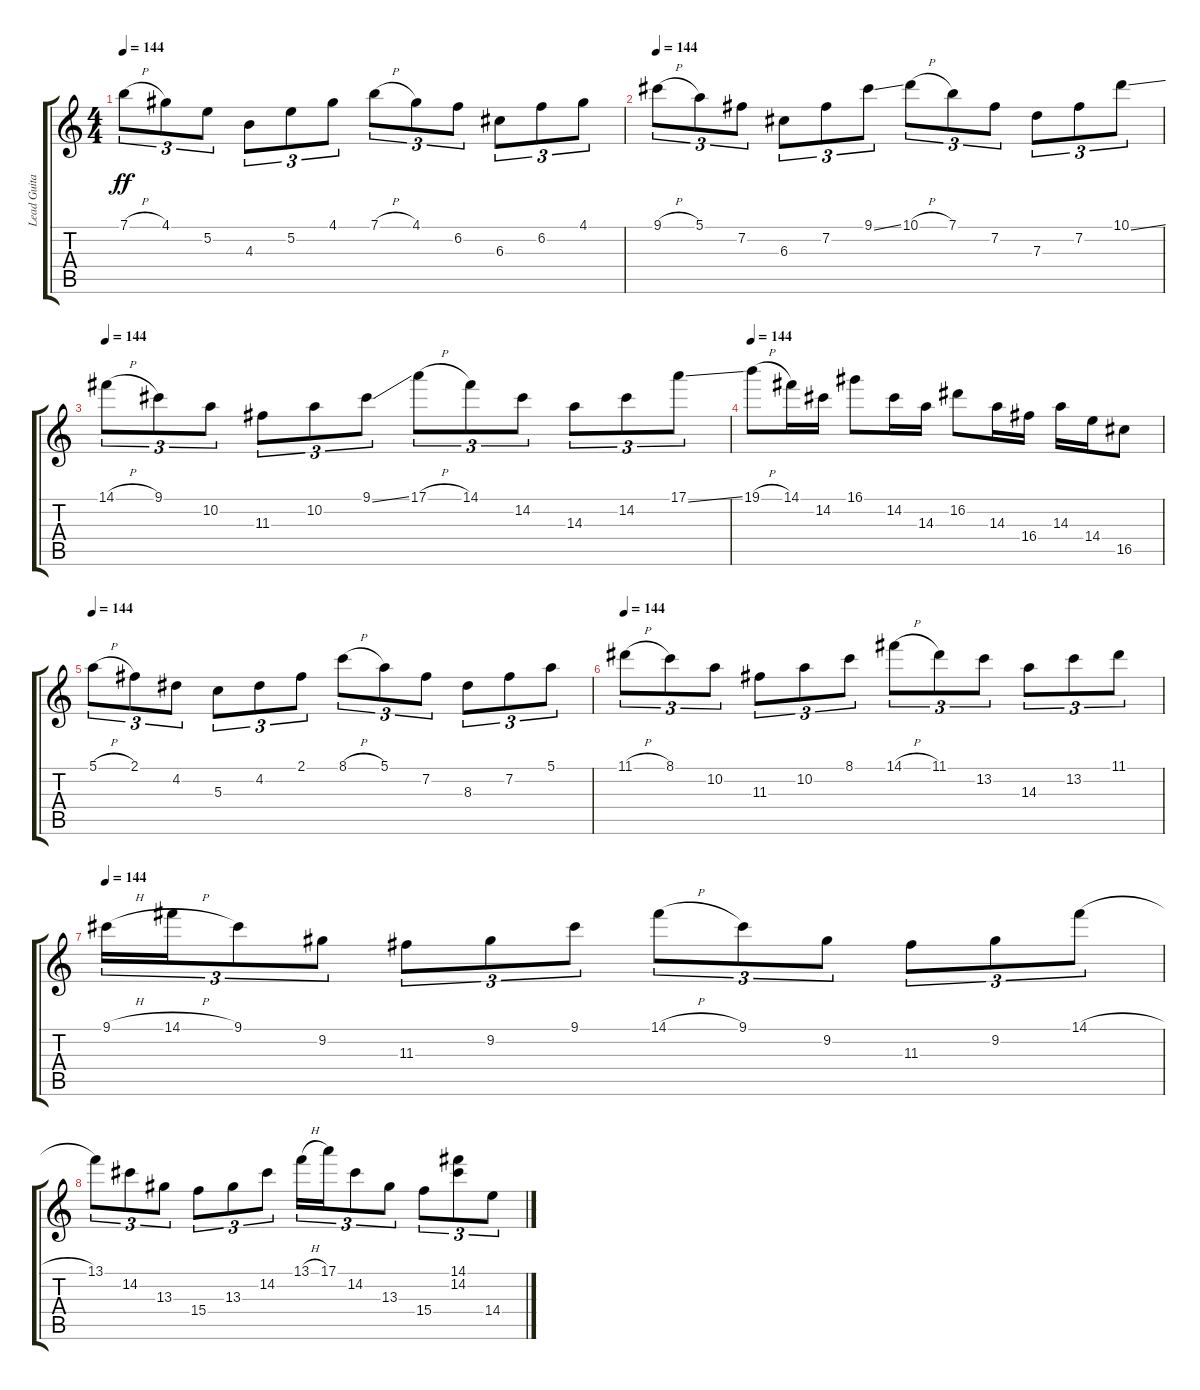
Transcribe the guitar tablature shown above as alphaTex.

\track ("Lead Guitar" "Lead Guita") {instrument overdrivenguitar}
\staff {score tabs}
\tuning (E4 B3 G3 D3 A2 E2) {hide}
\ts (4 4)
\tempo 144
\clef g2
\ks c
7.1{h}.8{tu (3 2) dy ff} 4.1.8{tu (3 2)} 5.2.8{tu (3 2)} 4.3.8{tu (3 2)} 5.2.8{tu (3 2)} 4.1.8{tu (3 2)} 7.1{h}.8{tu (3 2)} 4.1.8{tu (3 2)} 6.2.8{tu (3 2)} 6.3.8{tu (3 2)} 6.2.8{tu (3 2)} 4.1.8{tu (3 2)} |
\tempo 144
9.1{h}.8{tu (3 2)} 5.1.8{tu (3 2)} 7.2.8{tu (3 2)} 6.3.8{tu (3 2)} 7.2.8{tu (3 2)} 9.1{ss}.8{tu (3 2)} 10.1{h}.8{tu (3 2)} 7.1.8{tu (3 2)} 7.2.8{tu (3 2)} 7.3.8{tu (3 2)} 7.2.8{tu (3 2)} 10.1{ss}.8{tu (3 2)} |
\tempo 144
14.1{h}.8{tu (3 2)} 9.1.8{tu (3 2)} 10.2.8{tu (3 2)} 11.3.8{tu (3 2)} 10.2.8{tu (3 2)} 9.1{ss}.8{tu (3 2)} 17.1{h}.8{tu (3 2)} 14.1.8{tu (3 2)} 14.2.8{tu (3 2)} 14.3.8{tu (3 2)} 14.2.8{tu (3 2)} 17.1{ss}.8{tu (3 2)} |
\tempo 144
19.1{h}.8 14.1.16 14.2.16 16.1.8 14.2.16 14.3.16 16.2.8 14.3.16 16.4.16 14.3.16 14.4.16 16.5.8 |
\tempo 144
5.1{h}.8{tu (3 2)} 2.1.8{tu (3 2)} 4.2.8{tu (3 2)} 5.3.8{tu (3 2)} 4.2.8{tu (3 2)} 2.1.8{tu (3 2)} 8.1{h}.8{tu (3 2)} 5.1.8{tu (3 2)} 7.2.8{tu (3 2)} 8.3.8{tu (3 2)} 7.2.8{tu (3 2)} 5.1.8{tu (3 2)} |
\tempo 144
11.1{h}.8{tu (3 2) instrument overdrivenguitar} 8.1.8{tu (3 2)} 10.2.8{tu (3 2)} 11.3.8{tu (3 2)} 10.2.8{tu (3 2)} 8.1.8{tu (3 2)} 14.1{h}.8{tu (3 2)} 11.1.8{tu (3 2)} 13.2.8{tu (3 2)} 14.3.8{tu (3 2)} 13.2.8{tu (3 2)} 11.1.8{tu (3 2)} |
\tempo 144
9.1{h}.16{tu (3 2)} 14.1{h}.16{tu (3 2)} 9.1.8{tu (3 2)} 9.2.8{tu (3 2)} 11.3.8{tu (3 2)} 9.2.8{tu (3 2)} 9.1.8{tu (3 2)} 14.1{h}.8{tu (3 2)} 9.1.8{tu (3 2)} 9.2.8{tu (3 2)} 11.3.8{tu (3 2)} 9.2.8{tu (3 2)} 14.1{h}.8{tu (3 2)} |
13.1.8{tu (3 2)} 14.2.8{tu (3 2)} 13.3.8{tu (3 2)} 15.4.8{tu (3 2)} 13.3.8{tu (3 2)} 14.2.8{tu (3 2)} 13.1{h}.16{tu (3 2)} 17.1.16{tu (3 2)} 14.2.8{tu (3 2)} 13.3.8{tu (3 2)} 15.4.8{tu (3 2)} (14.1 14.2).8{tu (3 2)} 14.4.8{tu (3 2)}
